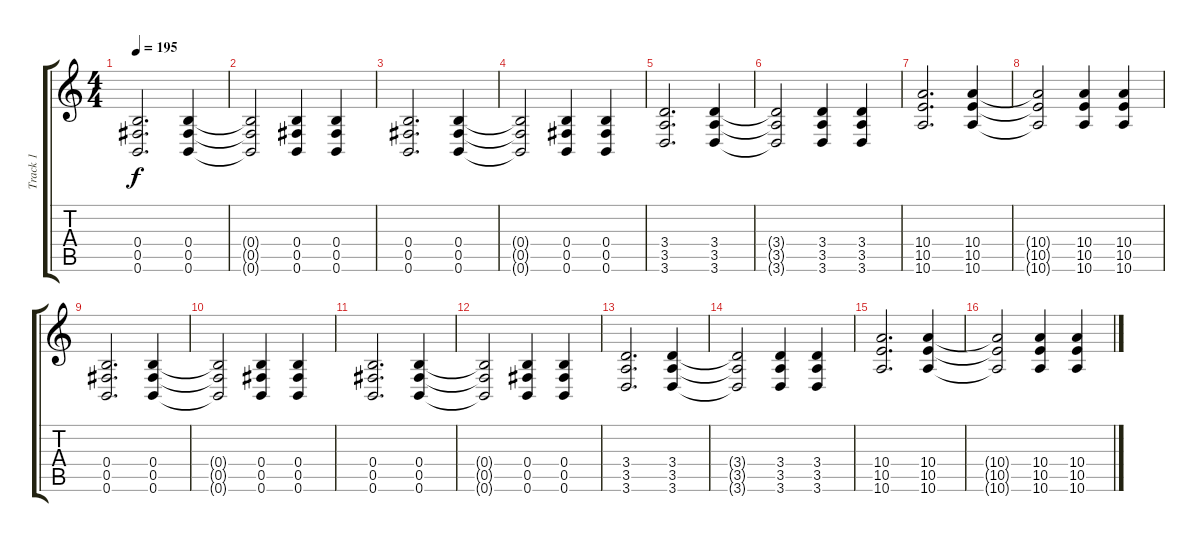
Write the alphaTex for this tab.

\track ("Track 1" "Track 1") {instrument distortionguitar}
\staff {score tabs}
\tuning (Db4 Ab3 E3 B2 Gb2 B1) {hide}
\ts (4 4)
\tempo 195
\clef g2
\ks c
(0.4 0.5 0.6).2{d dy f instrument distortionguitar} (0.4 0.5 0.6).4 |
(0.4{t} 0.5{t} 0.6{t}).2 (0.4 0.5 0.6).4 (0.4 0.5 0.6).4 |
(0.4 0.5 0.6).2{d} (0.4 0.5 0.6).4 |
(0.4{t} 0.5{t} 0.6{t}).2 (0.4 0.5 0.6).4 (0.4 0.5 0.6).4 |
(3.4 3.5 3.6).2{d} (3.4 3.5 3.6).4 |
(3.4{t} 3.5{t} 3.6{t}).2 (3.4 3.5 3.6).4 (3.4 3.5 3.6).4 |
(10.4 10.5 10.6).2{d} (10.4 10.5 10.6).4 |
(10.4{t} 10.5{t} 10.6{t}).2 (10.4 10.5 10.6).4 (10.4 10.5 10.6).4 |
(0.4 0.5 0.6).2{d} (0.4 0.5 0.6).4 |
(0.4{t} 0.5{t} 0.6{t}).2 (0.4 0.5 0.6).4 (0.4 0.5 0.6).4 |
(0.4 0.5 0.6).2{d} (0.4 0.5 0.6).4 |
(0.4{t} 0.5{t} 0.6{t}).2 (0.4 0.5 0.6).4 (0.4 0.5 0.6).4 |
(3.4 3.5 3.6).2{d} (3.4 3.5 3.6).4 |
(3.4{t} 3.5{t} 3.6{t}).2 (3.4 3.5 3.6).4 (3.4 3.5 3.6).4 |
(10.4 10.5 10.6).2{d} (10.4 10.5 10.6).4 |
(10.4{t} 10.5{t} 10.6{t}).2 (10.4 10.5 10.6).4 (10.4 10.5 10.6).4
